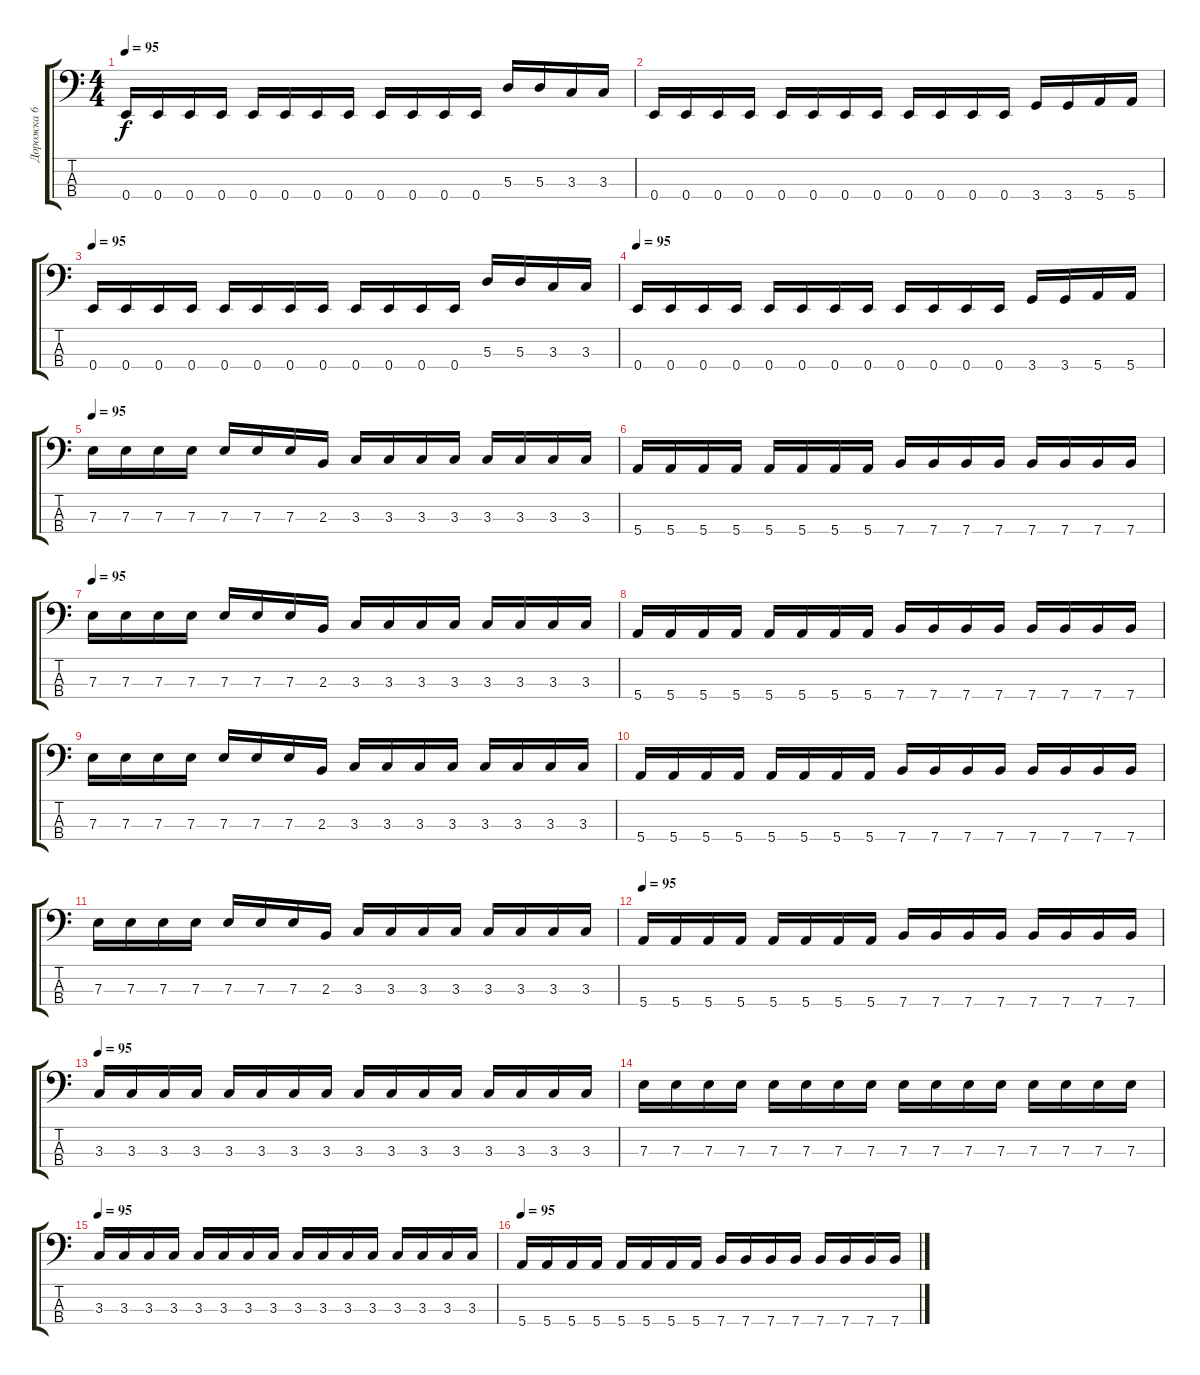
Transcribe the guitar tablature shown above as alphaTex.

\track ("Дорожка 6" "Дорожка 6") {instrument electricbasspick}
\staff {score tabs}
\tuning (G2 D2 A1 E1) {hide}
\ts (4 4)
\tempo 95
\clef f4
\ks c
0.4.16{dy f} 0.4.16 0.4.16 0.4.16 0.4.16 0.4.16 0.4.16 0.4.16 0.4.16 0.4.16 0.4.16 0.4.16 5.3.16 5.3.16 3.3.16 3.3.16 |
0.4.16 0.4.16 0.4.16 0.4.16 0.4.16 0.4.16 0.4.16 0.4.16 0.4.16 0.4.16 0.4.16 0.4.16 3.4.16 3.4.16 5.4.16 5.4.16 |
\tempo 95
0.4.16 0.4.16 0.4.16 0.4.16 0.4.16 0.4.16 0.4.16 0.4.16 0.4.16 0.4.16 0.4.16 0.4.16 5.3.16 5.3.16 3.3.16 3.3.16 |
\tempo 95
0.4.16 0.4.16 0.4.16 0.4.16 0.4.16 0.4.16 0.4.16 0.4.16 0.4.16 0.4.16 0.4.16 0.4.16 3.4.16 3.4.16 5.4.16 5.4.16 |
\tempo 95
7.3.16 7.3.16 7.3.16 7.3.16 7.3.16 7.3.16 7.3.16 2.3.16 3.3.16 3.3.16 3.3.16 3.3.16 3.3.16 3.3.16 3.3.16 3.3.16 |
5.4.16 5.4.16 5.4.16 5.4.16 5.4.16 5.4.16 5.4.16 5.4.16 7.4.16 7.4.16 7.4.16 7.4.16 7.4.16 7.4.16 7.4.16 7.4.16 |
\tempo 95
7.3.16 7.3.16 7.3.16 7.3.16 7.3.16 7.3.16 7.3.16 2.3.16 3.3.16 3.3.16 3.3.16 3.3.16 3.3.16 3.3.16 3.3.16 3.3.16 |
5.4.16 5.4.16 5.4.16 5.4.16 5.4.16 5.4.16 5.4.16 5.4.16 7.4.16 7.4.16 7.4.16 7.4.16 7.4.16 7.4.16 7.4.16 7.4.16 |
7.3.16 7.3.16 7.3.16 7.3.16 7.3.16 7.3.16 7.3.16 2.3.16 3.3.16 3.3.16 3.3.16 3.3.16 3.3.16 3.3.16 3.3.16 3.3.16 |
5.4.16 5.4.16 5.4.16 5.4.16 5.4.16 5.4.16 5.4.16 5.4.16 7.4.16 7.4.16 7.4.16 7.4.16 7.4.16 7.4.16 7.4.16 7.4.16 |
7.3.16 7.3.16 7.3.16 7.3.16 7.3.16 7.3.16 7.3.16 2.3.16 3.3.16 3.3.16 3.3.16 3.3.16 3.3.16 3.3.16 3.3.16 3.3.16 |
\tempo 95
5.4.16 5.4.16 5.4.16 5.4.16 5.4.16 5.4.16 5.4.16 5.4.16 7.4.16 7.4.16 7.4.16 7.4.16 7.4.16 7.4.16 7.4.16 7.4.16 |
\tempo 95
3.3.16 3.3.16 3.3.16 3.3.16 3.3.16 3.3.16 3.3.16 3.3.16 3.3.16 3.3.16 3.3.16 3.3.16 3.3.16 3.3.16 3.3.16 3.3.16 |
7.3.16 7.3.16 7.3.16 7.3.16 7.3.16 7.3.16 7.3.16 7.3.16 7.3.16 7.3.16 7.3.16 7.3.16 7.3.16 7.3.16 7.3.16 7.3.16 |
\tempo 95
3.3.16 3.3.16 3.3.16 3.3.16 3.3.16 3.3.16 3.3.16 3.3.16 3.3.16 3.3.16 3.3.16 3.3.16 3.3.16 3.3.16 3.3.16 3.3.16 |
\tempo 95
5.4.16 5.4.16 5.4.16 5.4.16 5.4.16 5.4.16 5.4.16 5.4.16 7.4.16 7.4.16 7.4.16 7.4.16 7.4.16 7.4.16 7.4.16 7.4.16
